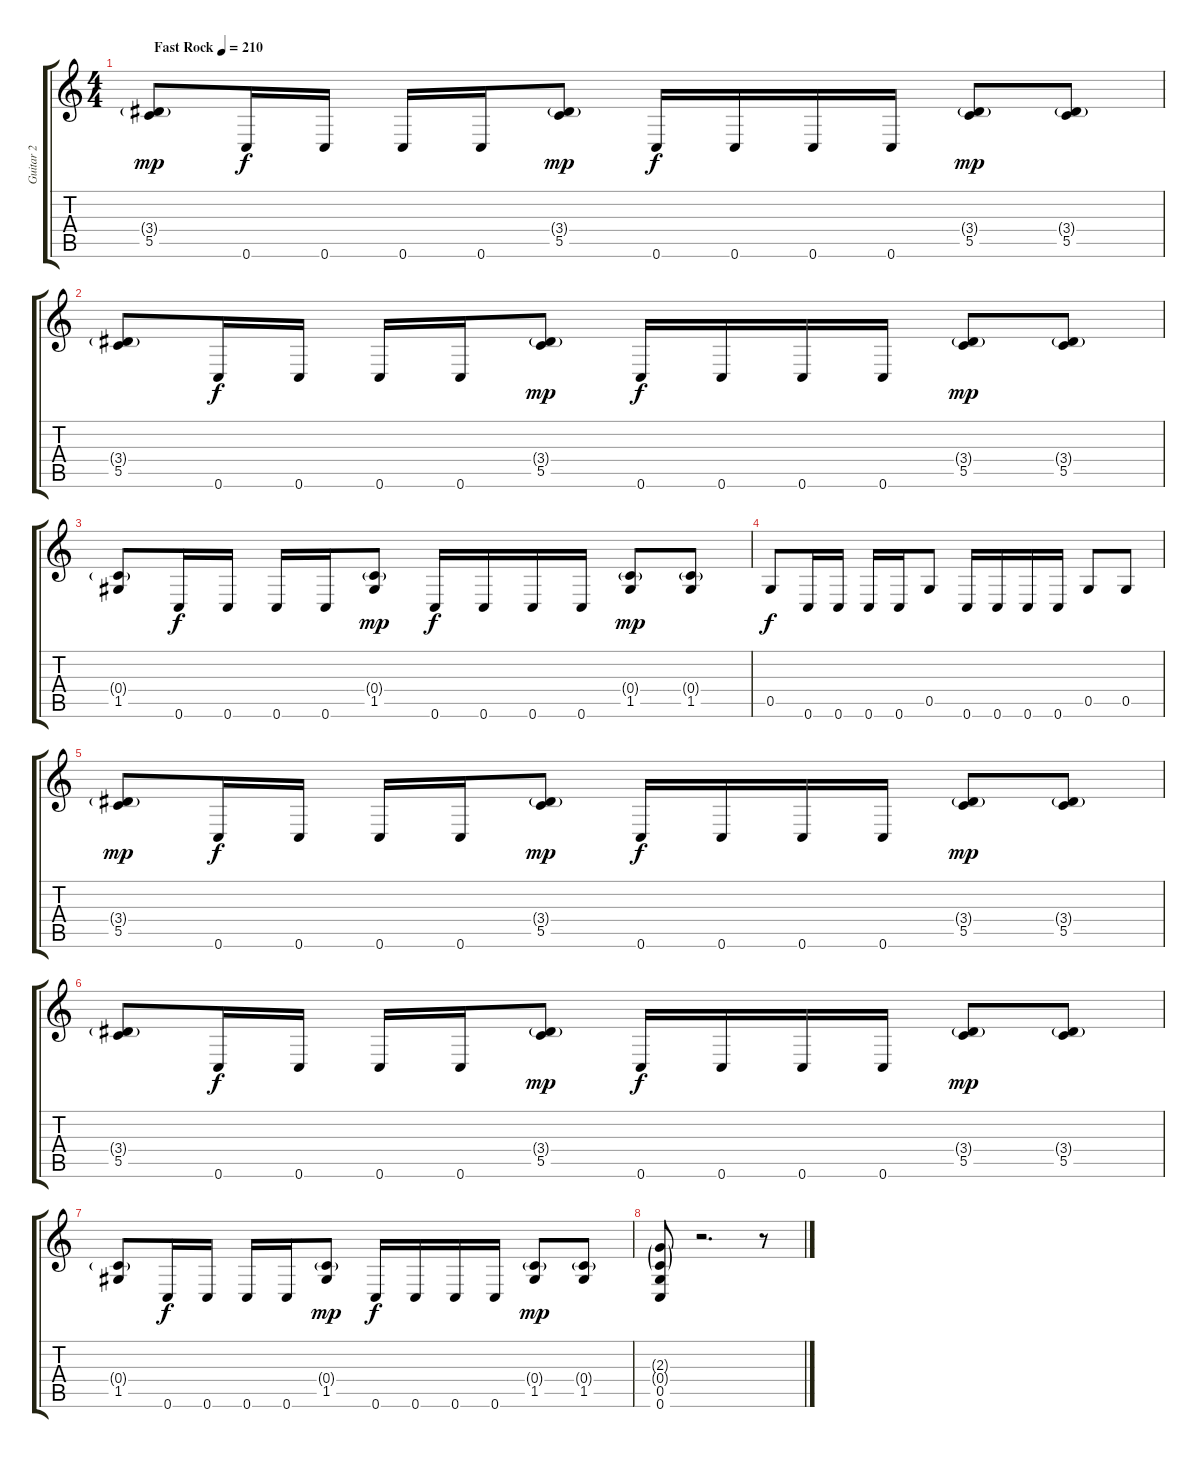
\track ("Guitar 2" "Guitar 2") {instrument distortionguitar}
\staff {score tabs}
\tuning (D4 A3 F3 C3 G2 C2) {hide}
\ts (4 4)
\tempo (210 "Fast Rock")
\clef g2
\ks c
(3.4{g} 5.5).8{dy mp instrument distortionguitar} 0.6.16{dy f} 0.6.16 0.6.16 0.6.16 (3.4{g} 5.5).8{dy mp} 0.6.16{dy f} 0.6.16 0.6.16 0.6.16 (3.4{g} 5.5).8{dy mp} (3.4{g} 5.5).8 |
(3.4{g} 5.5).8 0.6.16{dy f} 0.6.16 0.6.16 0.6.16 (3.4{g} 5.5).8{dy mp} 0.6.16{dy f} 0.6.16 0.6.16 0.6.16 (3.4{g} 5.5).8{dy mp} (3.4{g} 5.5).8 |
(0.4{g} 1.5).8 0.6.16{dy f} 0.6.16 0.6.16 0.6.16 (0.4{g} 1.5).8{dy mp} 0.6.16{dy f} 0.6.16 0.6.16 0.6.16 (0.4{g} 1.5).8{dy mp} (0.4{g} 1.5).8 |
0.5.8{dy f} 0.6.16 0.6.16 0.6.16 0.6.16 0.5.8 0.6.16 0.6.16 0.6.16 0.6.16 0.5.8 0.5.8 |
(3.4{g} 5.5).8{dy mp} 0.6.16{dy f} 0.6.16 0.6.16 0.6.16 (3.4{g} 5.5).8{dy mp} 0.6.16{dy f} 0.6.16 0.6.16 0.6.16 (3.4{g} 5.5).8{dy mp} (3.4{g} 5.5).8 |
(3.4{g} 5.5).8 0.6.16{dy f} 0.6.16 0.6.16 0.6.16 (3.4{g} 5.5).8{dy mp} 0.6.16{dy f} 0.6.16 0.6.16 0.6.16 (3.4{g} 5.5).8{dy mp} (3.4{g} 5.5).8 |
(0.4{g} 1.5).8 0.6.16{dy f} 0.6.16 0.6.16 0.6.16 (0.4{g} 1.5).8{dy mp} 0.6.16{dy f} 0.6.16 0.6.16 0.6.16 (0.4{g} 1.5).8{dy mp} (0.4{g} 1.5).8 |
(2.3{g} 0.4{g} 0.5 0.6).8 r.2{d} r.8
